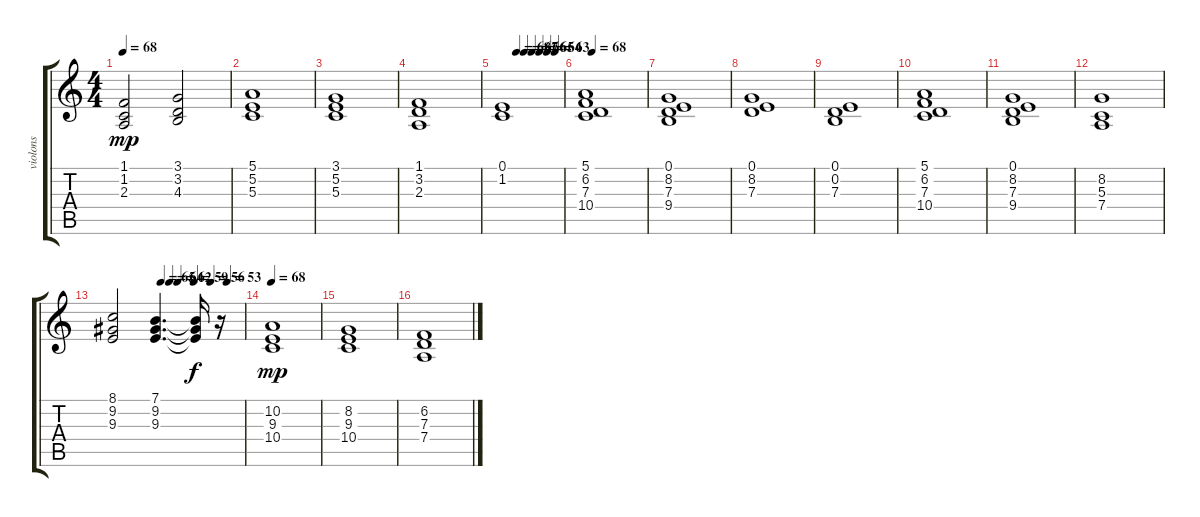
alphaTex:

\track ("violons" "violons") {instrument stringensemble1}
\staff {score tabs}
\tuning (E4 B3 G3 D3 A2 E2) {hide}
\ts (4 4)
\tempo 68
\clef g2
\ks c
(1.1 1.2 2.3).2{dy mp} (3.1 3.2 4.3).2 |
(5.1 5.2 5.3).1 |
(3.1 5.2 5.3).1 |
(1.1 3.2 2.3).1 |
\tempo (68 0.25)
\tempo (67 0.375)
\tempo (66 0.5)
\tempo (65 0.625)
\tempo (64 0.75)
\tempo (63 0.875)
(0.1 1.2).1 |
\tempo 68
(5.1 6.2 7.3 10.4).1 |
(0.1 8.2 7.3 9.4).1 |
(0.1 8.2 7.3).1 |
(0.1 0.2 7.3).1 |
(5.1 6.2 7.3 10.4).1 |
(0.1 8.2 7.3 9.4).1 |
(8.2 5.3 7.4).1 |
\tempo (65 0.375)
\tempo (64 0.4375)
\tempo (62 0.5)
\tempo (59 0.625)
\tempo (56 0.75)
\tempo (53 0.875)
(8.1 9.2 9.3).2 (7.1 9.2 9.3).4{d} (7.1{t} 9.2{t} 9.3{t}).16{dy f} r.16 |
\tempo 68
(10.2 9.3 10.4).1{dy mp} |
(8.2 9.3 10.4).1 |
(6.2 7.3 7.4).1
